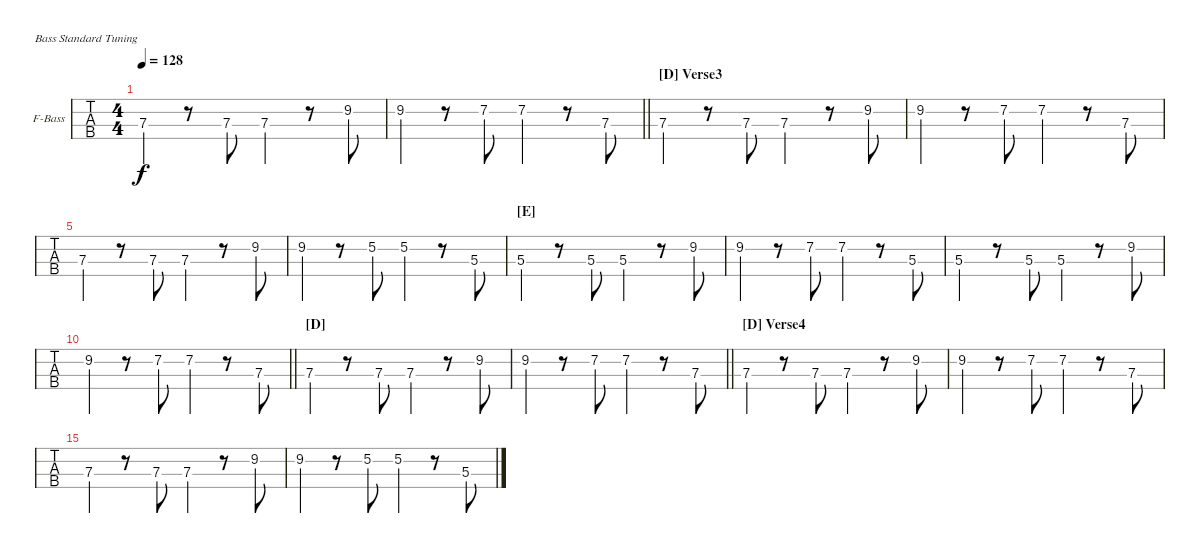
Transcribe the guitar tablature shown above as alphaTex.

\bracketExtendMode nobrackets
\firstSystemTrackNameOrientation horizontal
\otherSystemsTrackNameOrientation horizontal
\defaultBarNumberDisplay FirstOfSystem
\track ("Bass" "F-Bass") {instrument fretlessbass}
\staff {tabs}
\tuning (G2 D2 A1 E1)
\ts (4 4)
\tempo 128
\clef f4
\ks c
7.3.4{dy f} r.8 7.3.8 7.3.4 r.8 9.2.8 |
\barLineRight lightlight
9.2.4 r.8 7.2.8 7.2.4 r.8 7.3.8 |
\section ("D" "Verse3")
7.3.4 r.8 7.3.8 7.3.4 r.8 9.2.8 |
9.2.4 r.8 7.2.8 7.2.4 r.8 7.3.8 |
7.3.4 r.8 7.3.8 7.3.4 r.8 9.2.8 |
9.2.4 r.8 5.2.8 5.2.4 r.8 5.3.8 |
\section ("E" "")
5.3.4 r.8 5.3.8 5.3.4 r.8 9.2.8 |
9.2.4 r.8 7.2.8 7.2.4 r.8 5.3.8 |
5.3.4 r.8 5.3.8 5.3.4 r.8 9.2.8 |
\barLineRight lightlight
9.2.4 r.8 7.2.8 7.2.4 r.8 7.3.8 |
\section ("D" "")
7.3.4 r.8 7.3.8 7.3.4 r.8 9.2.8 |
\barLineRight lightlight
9.2.4 r.8 7.2.8 7.2.4 r.8 7.3.8 |
\section ("D" "Verse4")
7.3.4 r.8 7.3.8 7.3.4 r.8 9.2.8 |
9.2.4 r.8 7.2.8 7.2.4 r.8 7.3.8 |
7.3.4 r.8 7.3.8 7.3.4 r.8 9.2.8 |
9.2.4 r.8 5.2.8 5.2.4 r.8 5.3.8
